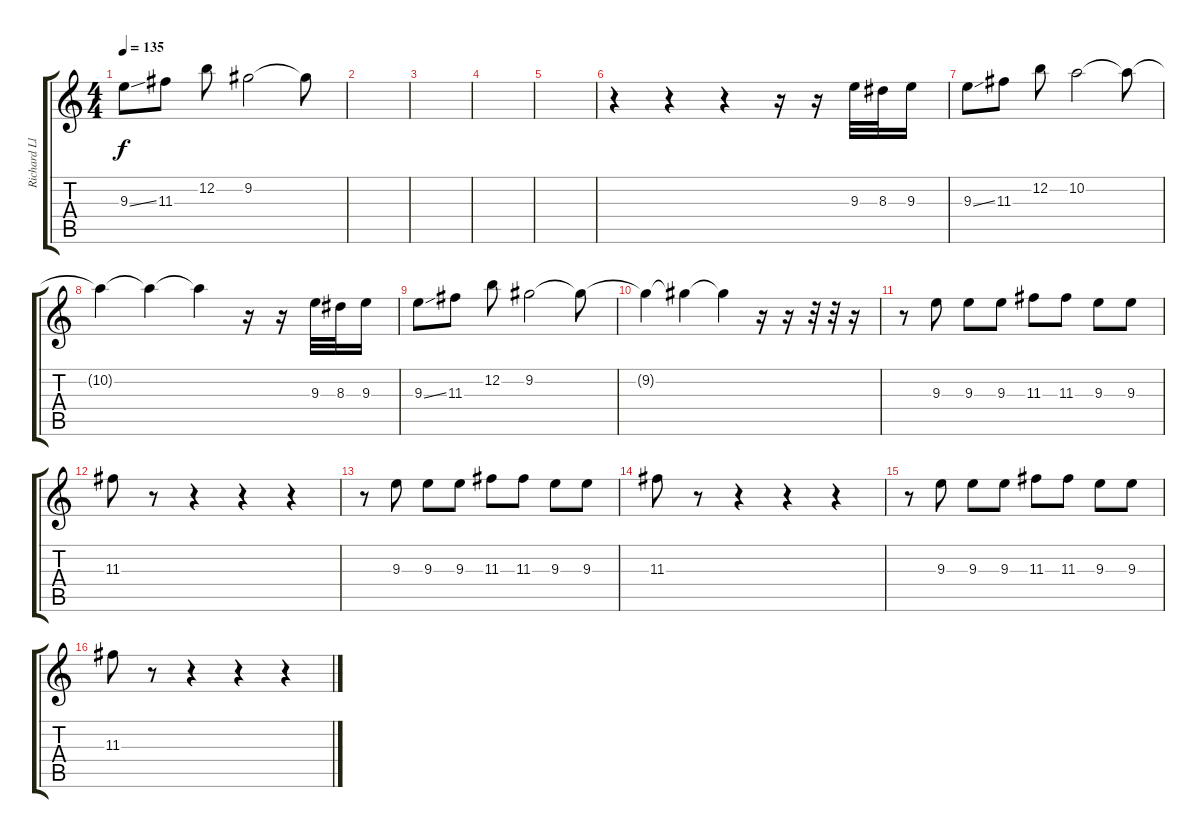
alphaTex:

\track ("Richard Lloyd" "Richard Ll") {instrument distortionguitar}
\staff {score tabs}
\tuning (E4 B3 G3 D3 A2 E2) {hide}
\ts (4 4)
\tempo 135
\clef g2
\ks c
9.3{ss}.8{dy f} 11.3.8 12.2.8 9.2.2 9.2{t}.8 |
|
|
|
|
r.4 r.4 r.4 r.16 r.16 9.3.32 8.3.32 9.3.16 |
9.3{ss}.8 11.3.8 12.2.8 10.2.2 10.2{t}.8 |
10.2{t}.4 10.2{t}.4 10.2{t}.4 r.16 r.16 9.3.32 8.3.32 9.3.16 |
9.3{ss}.8 11.3.8 12.2.8 9.2.2 9.2{t}.8 |
9.2{t}.4 9.2{t}.4 9.2{t}.4 r.16 r.16 r.32 r.32 r.16 |
r.8 9.3.8 9.3.8 9.3.8 11.3.8 11.3.8 9.3.8 9.3.8 |
11.3.8 r.8 r.4 r.4 r.4 |
r.8 9.3.8 9.3.8 9.3.8 11.3.8 11.3.8 9.3.8 9.3.8 |
11.3.8 r.8 r.4 r.4 r.4 |
r.8 9.3.8 9.3.8 9.3.8 11.3.8 11.3.8 9.3.8 9.3.8 |
11.3.8 r.8 r.4 r.4 r.4
